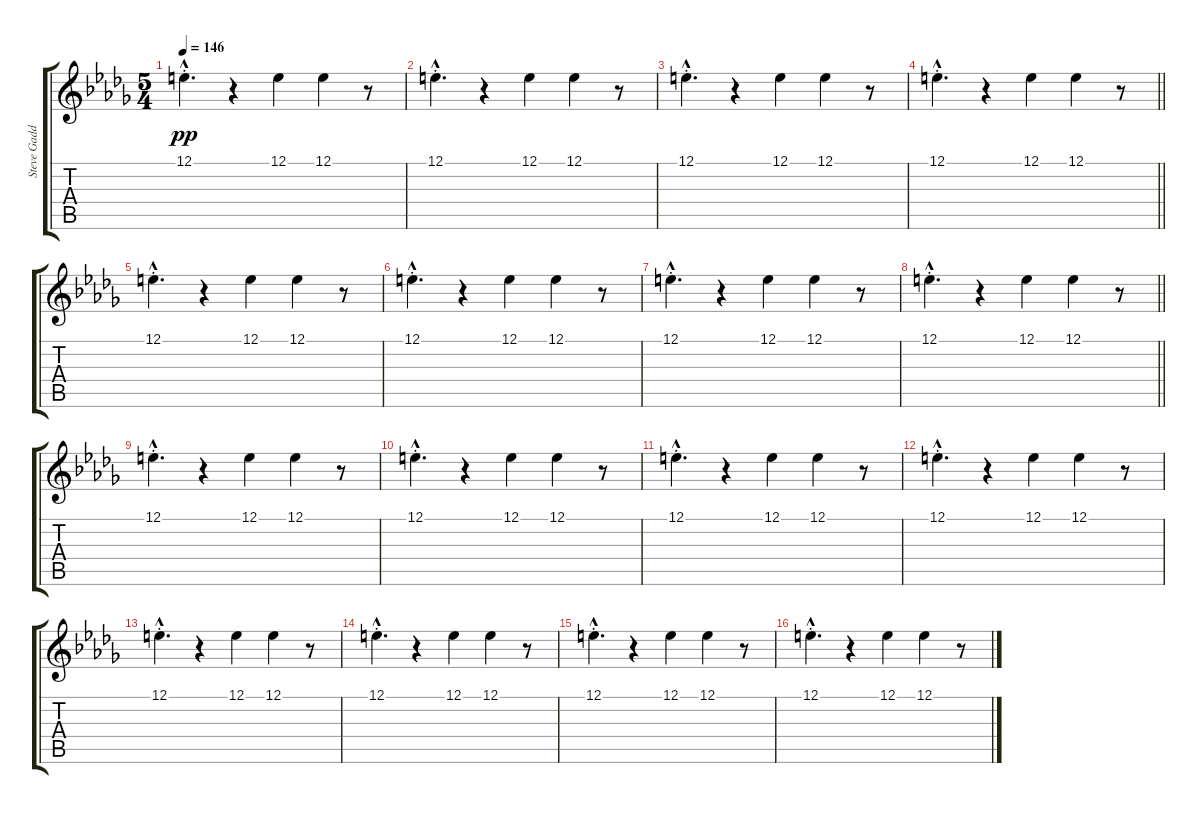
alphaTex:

\track ("Steve Gadd Cymbal Overdub" "Steve Gadd") {instrument reversecymbal}
\staff {score tabs}
\tuning (E4 B3 G3 D3 A2 E2) {hide}
\ts (5 4)
\tempo 146
\clef g2
\ks db
12.1{hac st}.4{d dy pp} r.4 12.1.4 12.1.4 r.8 |
12.1{hac st}.4{d} r.4 12.1.4 12.1.4 r.8 |
12.1{hac st}.4{d} r.4 12.1.4 12.1.4 r.8 |
\barLineRight lightlight
12.1{hac st}.4{d} r.4 12.1.4 12.1.4 r.8 |
12.1{hac st}.4{d} r.4 12.1.4 12.1.4 r.8 |
12.1{hac st}.4{d} r.4 12.1.4 12.1.4 r.8 |
12.1{hac st}.4{d} r.4 12.1.4 12.1.4 r.8 |
\barLineRight lightlight
12.1{hac st}.4{d} r.4 12.1.4 12.1.4 r.8 |
12.1{hac st}.4{d} r.4 12.1.4 12.1.4 r.8 |
12.1{hac st}.4{d} r.4 12.1.4 12.1.4 r.8 |
12.1{hac st}.4{d} r.4 12.1.4 12.1.4 r.8 |
12.1{hac st}.4{d} r.4 12.1.4 12.1.4 r.8 |
12.1{hac st}.4{d} r.4 12.1.4 12.1.4 r.8 |
12.1{hac st}.4{d} r.4 12.1.4 12.1.4 r.8 |
12.1{hac st}.4{d} r.4 12.1.4 12.1.4 r.8 |
12.1{hac st}.4{d} r.4 12.1.4 12.1.4 r.8
